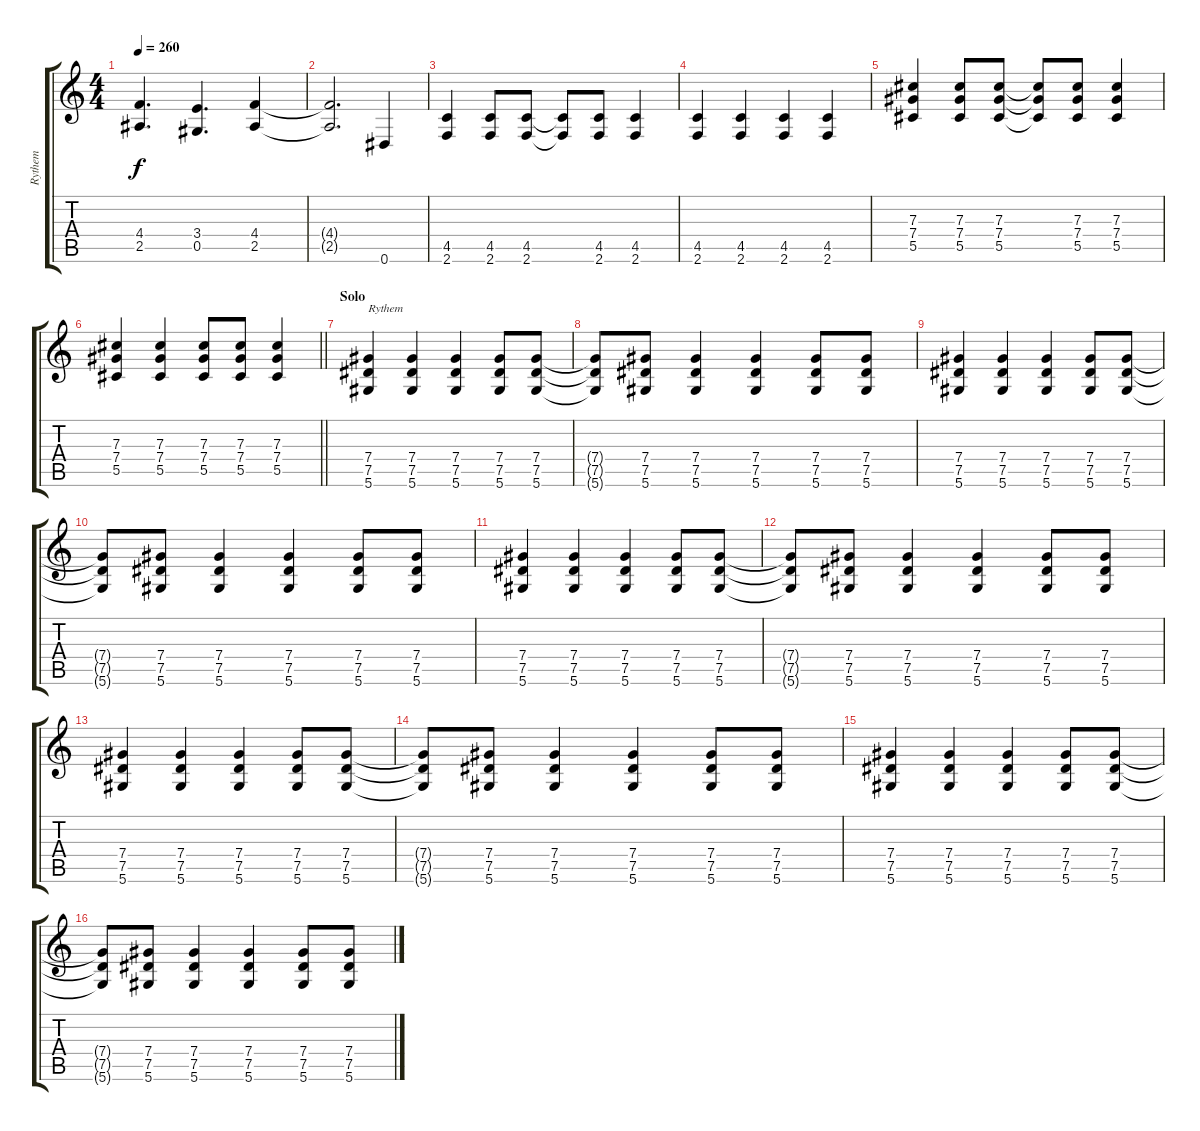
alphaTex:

\track ("Rythem" "Rythem") {instrument distortionguitar}
\staff {score tabs}
\tuning (Eb4 Bb3 Gb3 Db3 Ab2 Eb2) {hide}
\ts (4 4)
\tempo 260
\clef g2
\ks c
(4.4 2.5).4{d dy f} (3.4 0.5).4{d} (4.4 2.5).4 |
(4.4{t} 2.5{t}).2{d} 0.6.4 |
(4.5 2.6).4 (4.5 2.6).8 (4.5 2.6).8 (4.5{t} 2.6{t}).8 (4.5 2.6).8 (4.5 2.6).4 |
(4.5 2.6).4 (4.5 2.6).4 (4.5 2.6).4 (4.5 2.6).4 |
(7.3 7.4 5.5).4 (7.3 7.4 5.5).8 (7.3 7.4 5.5).8 (7.3{t} 7.4{t} 5.5{t}).8 (7.3 7.4 5.5).8 (7.3 7.4 5.5).4 |
\barLineRight lightlight
(7.3 7.4 5.5).4 (7.3 7.4 5.5).4 (7.3 7.4 5.5).8 (7.3 7.4 5.5).8 (7.3 7.4 5.5).4 |
\section ("" "Solo")
(7.4 7.5 5.6).4{txt "Rythem"} (7.4 7.5 5.6).4 (7.4 7.5 5.6).4 (7.4 7.5 5.6).8 (7.4 7.5 5.6).8 |
(7.4{t} 7.5{t} 5.6{t}).8 (7.4 7.5 5.6).8 (7.4 7.5 5.6).4 (7.4 7.5 5.6).4 (7.4 7.5 5.6).8 (7.4 7.5 5.6).8 |
(7.4 7.5 5.6).4 (7.4 7.5 5.6).4 (7.4 7.5 5.6).4 (7.4 7.5 5.6).8 (7.4 7.5 5.6).8 |
(7.4{t} 7.5{t} 5.6{t}).8 (7.4 7.5 5.6).8 (7.4 7.5 5.6).4 (7.4 7.5 5.6).4 (7.4 7.5 5.6).8 (7.4 7.5 5.6).8 |
(7.4 7.5 5.6).4 (7.4 7.5 5.6).4 (7.4 7.5 5.6).4 (7.4 7.5 5.6).8 (7.4 7.5 5.6).8 |
(7.4{t} 7.5{t} 5.6{t}).8 (7.4 7.5 5.6).8 (7.4 7.5 5.6).4 (7.4 7.5 5.6).4 (7.4 7.5 5.6).8 (7.4 7.5 5.6).8 |
(7.4 7.5 5.6).4 (7.4 7.5 5.6).4 (7.4 7.5 5.6).4 (7.4 7.5 5.6).8 (7.4 7.5 5.6).8 |
(7.4{t} 7.5{t} 5.6{t}).8 (7.4 7.5 5.6).8 (7.4 7.5 5.6).4 (7.4 7.5 5.6).4 (7.4 7.5 5.6).8 (7.4 7.5 5.6).8 |
(7.4 7.5 5.6).4 (7.4 7.5 5.6).4 (7.4 7.5 5.6).4 (7.4 7.5 5.6).8 (7.4 7.5 5.6).8 |
(7.4{t} 7.5{t} 5.6{t}).8 (7.4 7.5 5.6).8 (7.4 7.5 5.6).4 (7.4 7.5 5.6).4 (7.4 7.5 5.6).8 (7.4 7.5 5.6).8
